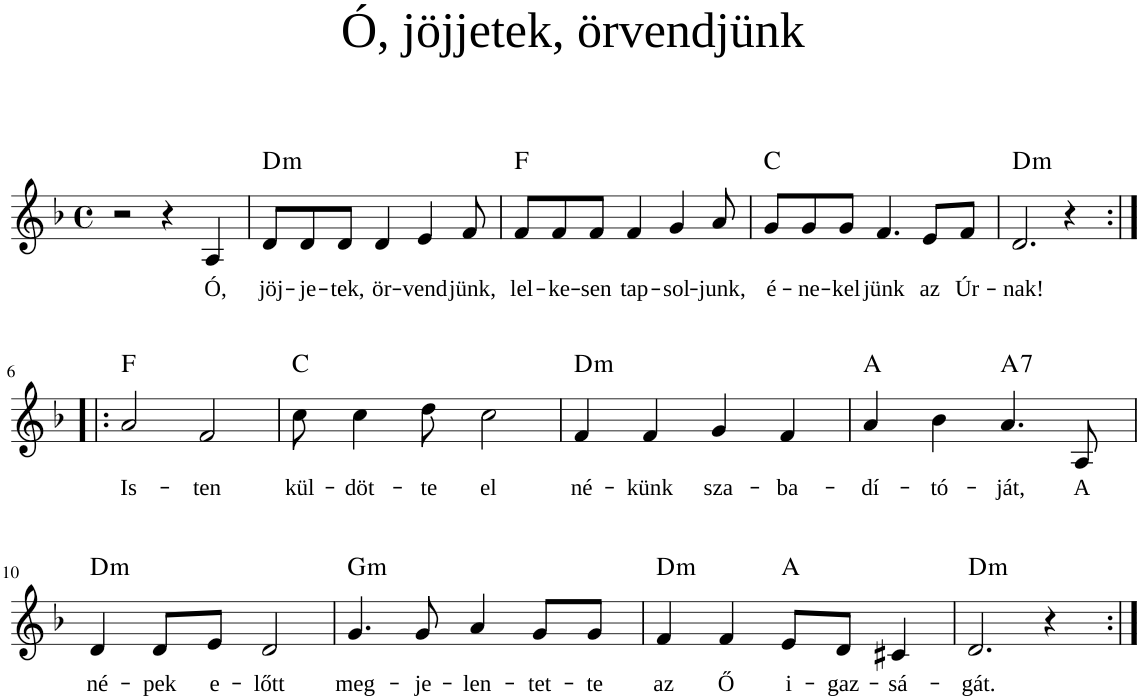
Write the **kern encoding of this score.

**kern	**text	**harte
*part1	*part1	*part1
*staff1	*staff1	*
*I"Piano	*	*
*I'Pno	*	*
*clefG2	*	*
*k[b-]	*	*
*M4/4	*	*
*met(c)	*	*
=1	=1	=1
2r	.	.
4r	.	.
!	!LO:LY:b	!
4A/	Ó,	.
=2	=2	=2
!	!LO:LY:b	!LO:H:kt=m
8d/L	jöj-	D:min
!	!LO:LY:b	!
8d/	-je-	.
!	!LO:LY:b	!
8d/J	-tek,	.
!	!LO:LY:b	!
4d/	ör-	.
!	!LO:LY:b	!
4e/	-vend-	.
!	!LO:LY:b	!
8f/	-jünk,	.
=3	=3	=3
!	!LO:LY:b	!
8f/L	lel-	F:maj
!	!LO:LY:b	!
8f/	-ke-	.
!	!LO:LY:b	!
8f/J	-sen	.
!	!LO:LY:b	!
4f/	tap-	.
!	!LO:LY:b	!
4g/	-sol-	.
!	!LO:LY:b	!
8a/	-junk,	.
=4	=4	=4
!	!LO:LY:b	!
8g/L	é-	C:maj
!	!LO:LY:b	!
8g/	-ne-	.
!	!LO:LY:b	!
8g/J	-kel-	.
!	!LO:LY:b	!
4.f/	-jünk	.
!	!LO:LY:b	!
8e/L	az	.
!	!LO:LY:b	!
8f/J	Úr-	.
=5	=5	=5
!	!LO:LY:b	!LO:H:kt=m
2.d/	-nak!	D:min
4r	.	.
!!LO:LB:g=z
=6:|!|:	=6:|!|:	=6:|!|:
!	!LO:LY:b	!
2a/	Is-	F:maj
!	!LO:LY:b	!
2f/	-ten	.
=7	=7	=7
!	!LO:LY:b	!
8cc\	kül-	C:maj
!	!LO:LY:b	!
4cc\	-döt-	.
!	!LO:LY:b	!
8dd\	-te	.
!	!LO:LY:b	!
2cc\	el	.
=8	=8	=8
!	!LO:LY:b	!LO:H:kt=m
4f/	né-	D:min
!	!LO:LY:b	!
4f/	-künk	.
!	!LO:LY:b	!
4g/	sza-	.
!	!LO:LY:b	!
4f/	-ba-	.
=9	=9	=9
!	!LO:LY:b	!
4a/	-dí-	A:maj
!	!LO:LY:b	!
4b-\	-tó-	.
!	!LO:LY:b	!LO:H:kt=7
4.a/	-ját,	A:7
!	!LO:LY:b	!
8A/	A	.
!!LO:LB:g=z
=10	=10	=10
!	!LO:LY:b	!LO:H:kt=m
4d/	né-	D:min
!	!LO:LY:b	!
8d/L	-pek	.
!	!LO:LY:b	!
8e/J	e-	.
!	!LO:LY:b	!
2d/	-lőtt	.
=11	=11	=11
!	!LO:LY:b	!LO:H:kt=m
4.g/	meg-	G:min
!	!LO:LY:b	!
8g/	-je-	.
!	!LO:LY:b	!
4a/	-len-	.
!	!LO:LY:b	!
8g/L	-tet-	.
!	!LO:LY:b	!
8g/J	-te	.
=12	=12	=12
!	!LO:LY:b	!LO:H:kt=m
4f/	az	D:min
!	!LO:LY:b	!
4f/	Ő	.
!	!LO:LY:b	!
8e/L	i-	A:maj
!	!LO:LY:b	!
8d/J	-gaz-	.
!	!LO:LY:b	!
4c#X/	-sá-	.
=13	=13	=13
!	!LO:LY:b	!LO:H:kt=m
2.d/	-gát.	D:min
4r	.	.
=:|!	=:|!	=:|!
*-	*-	*-
